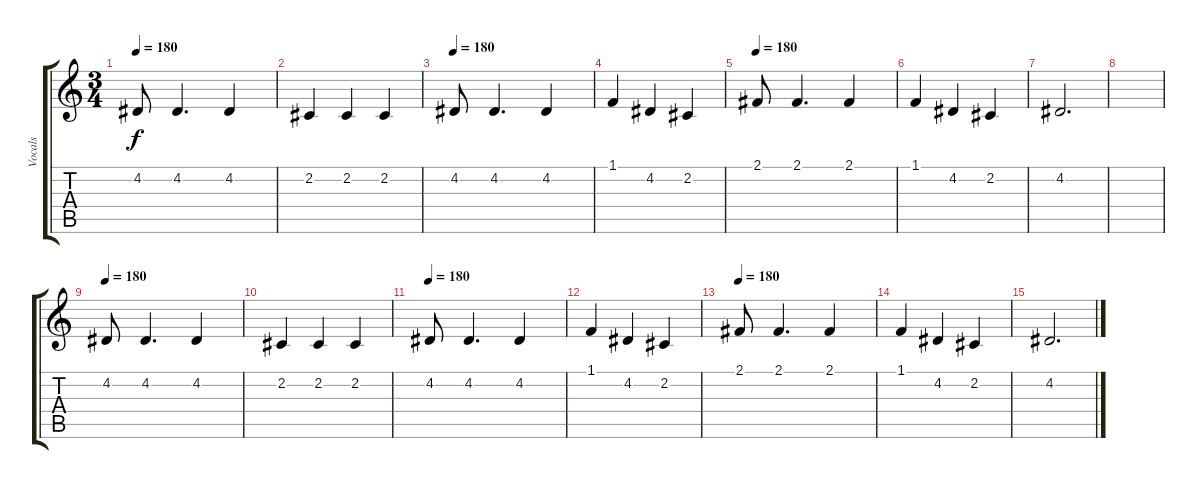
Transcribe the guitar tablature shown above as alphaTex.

\track ("Vocals" "Vocals") {instrument bassoon}
\staff {score tabs}
\tuning (E4 B3 G3 D3 A2 E2) {hide}
\ts (3 4)
\tempo 180
\clef g2
\ks c
4.2.8{dy f} 4.2.4{d} 4.2.4 |
2.2.4 2.2.4 2.2.4 |
\tempo 180
4.2.8 4.2.4{d} 4.2.4 |
1.1.4 4.2.4 2.2.4 |
\tempo 180
2.1.8 2.1.4{d} 2.1.4 |
1.1.4 4.2.4 2.2.4 |
4.2.2{d} |
|
\tempo 180
4.2.8 4.2.4{d} 4.2.4 |
2.2.4 2.2.4 2.2.4 |
\tempo 180
4.2.8 4.2.4{d} 4.2.4 |
1.1.4 4.2.4 2.2.4 |
\tempo 180
2.1.8 2.1.4{d} 2.1.4 |
1.1.4 4.2.4 2.2.4 |
4.2.2{d}
